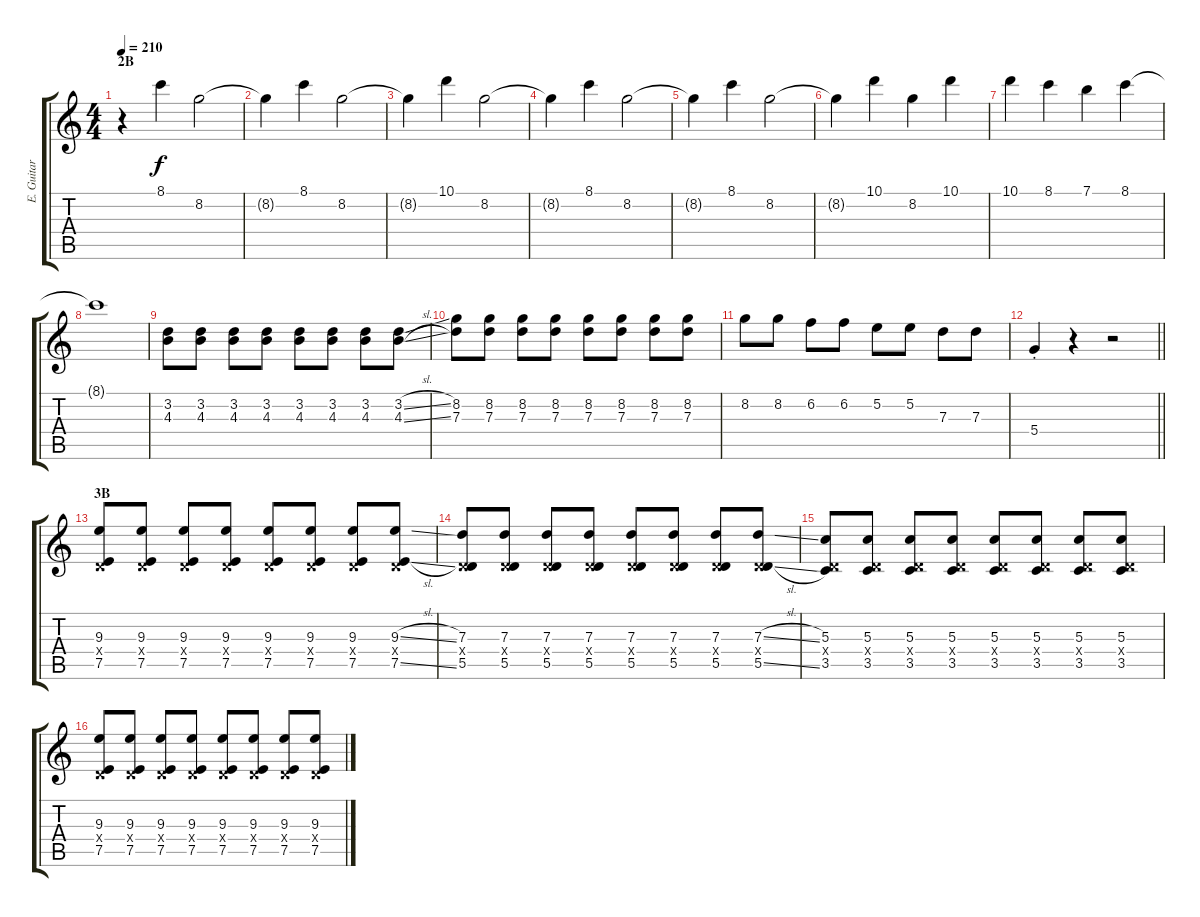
\track ("E. Guitar III" "E. Guitar ") {instrument overdrivenguitar}
\staff {score tabs}
\tuning (E4 B3 G3 D3 A2 E2) {hide}
\ts (4 4)
\section ("" "2B")
\tempo 210
\clef g2
\ks c
r.4{dy f} 8.1.4 8.2.2 |
8.2{t}.4 8.1.4 8.2.2 |
8.2{t}.4 10.1.4 8.2.2 |
8.2{t}.4 8.1.4 8.2.2 |
8.2{t}.4 8.1.4 8.2.2 |
8.2{t}.4 10.1.4 8.2.4 10.1.4 |
10.1.4 8.1.4 7.1.4 8.1.4 |
8.1{t}.1 |
(3.2 4.3).8 (3.2 4.3).8 (3.2 4.3).8 (3.2 4.3).8 (3.2 4.3).8 (3.2 4.3).8 (3.2 4.3).8 (3.2{sl} 4.3{sl}).8 |
(8.2 7.3).8 (8.2 7.3).8 (8.2 7.3).8 (8.2 7.3).8 (8.2 7.3).8 (8.2 7.3).8 (8.2 7.3).8 (8.2 7.3).8 |
8.2.8 8.2.8 6.2.8 6.2.8 5.2.8 5.2.8 7.3.8 7.3.8 |
\barLineRight lightlight
5.4{st}.4 r.4 r.2 |
\section ("" "3B")
(9.3 0.4{x} 7.5).8 (9.3 0.4{x} 7.5).8 (9.3 0.4{x} 7.5).8 (9.3 0.4{x} 7.5).8 (9.3 0.4{x} 7.5).8 (9.3 0.4{x} 7.5).8 (9.3 0.4{x} 7.5).8 (9.3{sl} 0.4{x} 7.5{sl}).8 |
(7.3 0.4{x} 5.5).8 (7.3 0.4{x} 5.5).8 (7.3 0.4{x} 5.5).8 (7.3 0.4{x} 5.5).8 (7.3 0.4{x} 5.5).8 (7.3 0.4{x} 5.5).8 (7.3 0.4{x} 5.5).8 (7.3{sl} 0.4{x} 5.5{sl}).8 |
(5.3 0.4{x} 3.5).8 (5.3 0.4{x} 3.5).8 (5.3 0.4{x} 3.5).8 (5.3 0.4{x} 3.5).8 (5.3 0.4{x} 3.5).8 (5.3 0.4{x} 3.5).8 (5.3 0.4{x} 3.5).8 (5.3 0.4{x} 3.5).8 |
(9.3 0.4{x} 7.5).8 (9.3 0.4{x} 7.5).8 (9.3 0.4{x} 7.5).8 (9.3 0.4{x} 7.5).8 (9.3 0.4{x} 7.5).8 (9.3 0.4{x} 7.5).8 (9.3 0.4{x} 7.5).8 (9.3{sl} 0.4{x} 7.5{sl}).8
